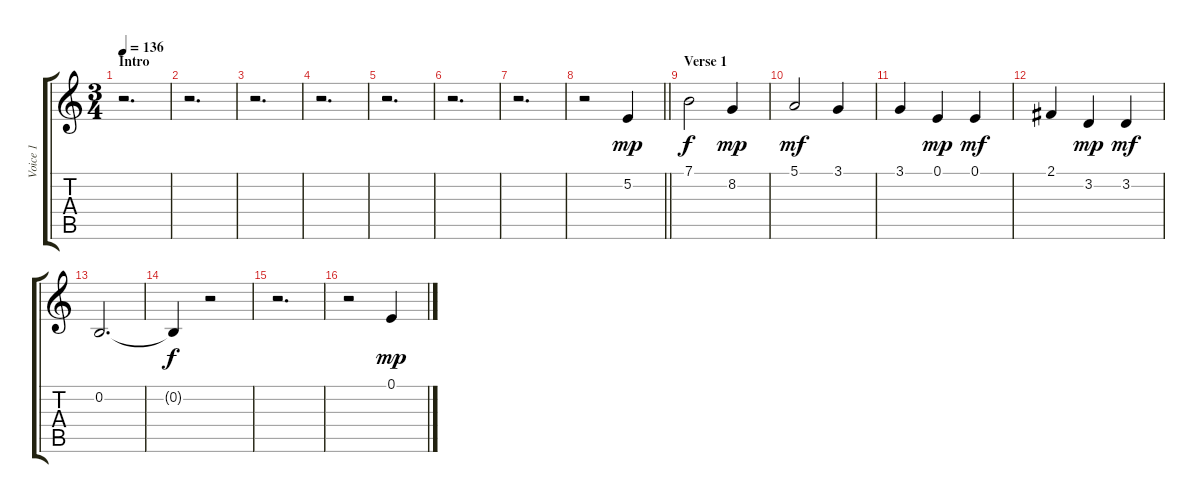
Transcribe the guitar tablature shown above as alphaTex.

\track ("Voice 1" "Voice 1") {instrument lead2sawtooth}
\staff {score tabs}
\tuning (E4 B3 G3 D3 A2 E2) {hide}
\ts (3 4)
\section ("" "Intro")
\tempo 136
\clef g2
\ks c
r.2{d dy mp instrument lead2sawtooth} |
r.2{d} |
r.2{d} |
r.2{d} |
r.2{d} |
r.2{d} |
r.2{d} |
\barLineRight lightlight
r.2 5.2.4 |
\section ("" "Verse 1")
7.1.2{dy f} 8.2.4{dy mp} |
5.1.2{dy mf} 3.1.4 |
3.1.4 0.1.4{dy mp} 0.1.4{dy mf} |
2.1.4 3.2.4{dy mp} 3.2.4{dy mf} |
0.2.2{d} |
0.2{t}.4{dy f} r.2 |
r.2{d} |
r.2 0.1.4{dy mp}
